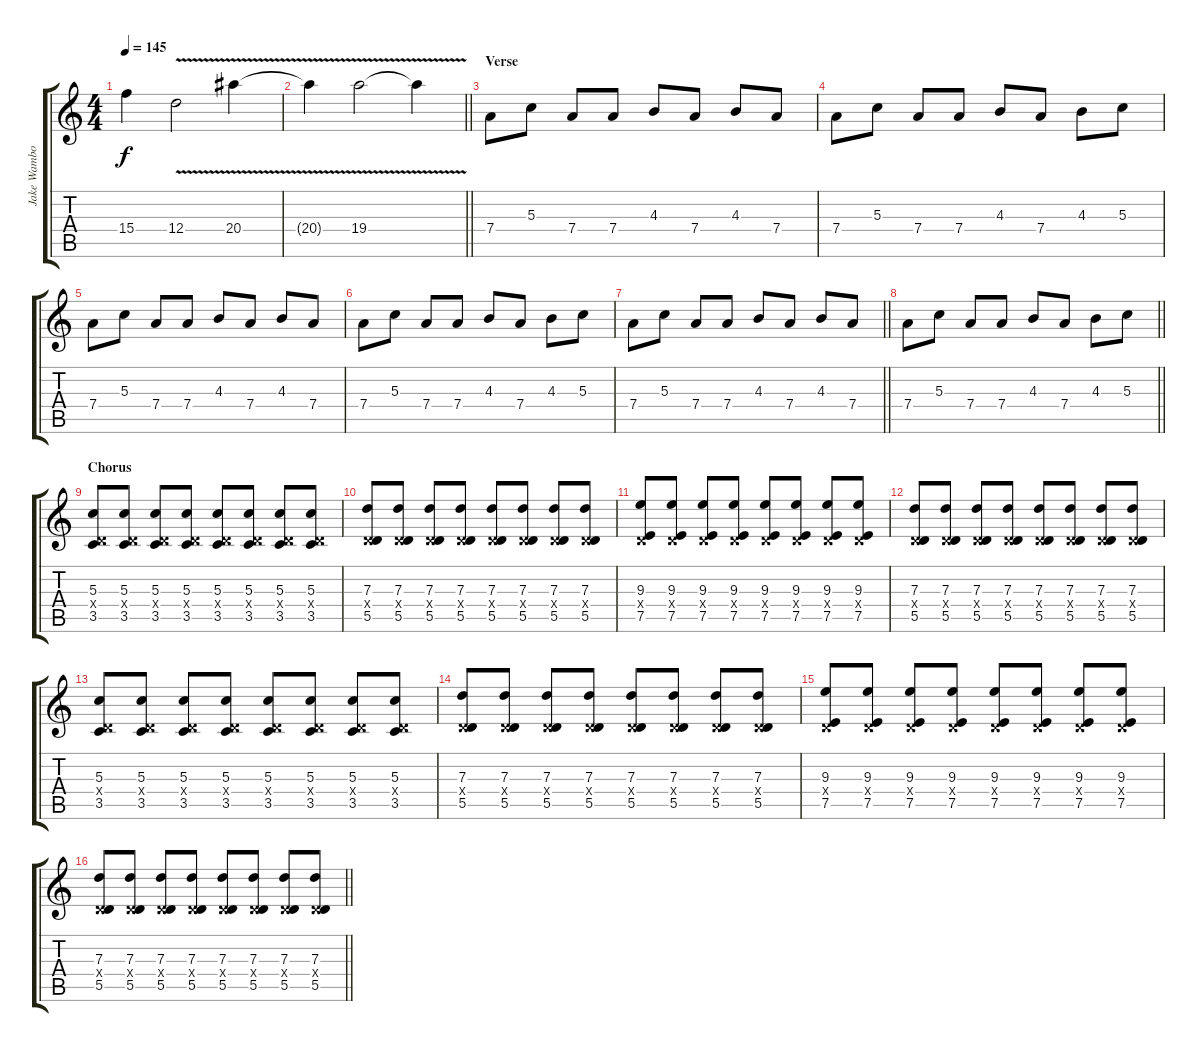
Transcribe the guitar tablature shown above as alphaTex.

\track ("Jake Wambold (Lead Guitar)" "Jake Wambo") {instrument electricguitarclean}
\staff {score tabs}
\tuning (E4 B3 G3 D3 A2 E2) {hide}
\ts (4 4)
\tempo 145
\clef g2
\ks c
15.4{t}.4{dy f} 12.4{v}.2 20.4{v}.4 |
\barLineRight lightlight
20.4{t}.4 19.4{v}.2 19.4{t}.4 |
\section ("" "Verse")
7.4.8{volume 6} 5.3.8 7.4.8 7.4.8 4.3.8 7.4.8 4.3.8 7.4.8 |
7.4.8 5.3.8 7.4.8 7.4.8 4.3.8 7.4.8 4.3.8 5.3.8 |
7.4.8 5.3.8 7.4.8 7.4.8 4.3.8 7.4.8 4.3.8 7.4.8 |
7.4.8 5.3.8 7.4.8 7.4.8 4.3.8 7.4.8 4.3.8 5.3.8 |
\barLineRight lightlight
7.4.8 5.3.8 7.4.8 7.4.8 4.3.8 7.4.8 4.3.8 7.4.8 |
\barLineRight lightlight
7.4.8 5.3.8 7.4.8 7.4.8 4.3.8 7.4.8 4.3.8 5.3.8 |
\section ("" "Chorus")
(5.3 0.4{x} 3.5).8{volume 11 instrument overdrivenguitar} (5.3 0.4{x} 3.5).8 (5.3 0.4{x} 3.5).8 (5.3 0.4{x} 3.5).8 (5.3 0.4{x} 3.5).8 (5.3 0.4{x} 3.5).8 (5.3 0.4{x} 3.5).8 (5.3 0.4{x} 3.5).8 |
(7.3 0.4{x} 5.5).8 (7.3 0.4{x} 5.5).8 (7.3 0.4{x} 5.5).8 (7.3 0.4{x} 5.5).8 (7.3 0.4{x} 5.5).8 (7.3 0.4{x} 5.5).8 (7.3 0.4{x} 5.5).8 (7.3 0.4{x} 5.5).8 |
(9.3 0.4{x} 7.5).8 (9.3 0.4{x} 7.5).8 (9.3 0.4{x} 7.5).8 (9.3 0.4{x} 7.5).8 (9.3 0.4{x} 7.5).8 (9.3 0.4{x} 7.5).8 (9.3 0.4{x} 7.5).8 (9.3 0.4{x} 7.5).8 |
(7.3 0.4{x} 5.5).8 (7.3 0.4{x} 5.5).8 (7.3 0.4{x} 5.5).8 (7.3 0.4{x} 5.5).8 (7.3 0.4{x} 5.5).8 (7.3 0.4{x} 5.5).8 (7.3 0.4{x} 5.5).8 (7.3 0.4{x} 5.5).8 |
(5.3 0.4{x} 3.5).8 (5.3 0.4{x} 3.5).8 (5.3 0.4{x} 3.5).8 (5.3 0.4{x} 3.5).8 (5.3 0.4{x} 3.5).8 (5.3 0.4{x} 3.5).8 (5.3 0.4{x} 3.5).8 (5.3 0.4{x} 3.5).8 |
(7.3 0.4{x} 5.5).8 (7.3 0.4{x} 5.5).8 (7.3 0.4{x} 5.5).8 (7.3 0.4{x} 5.5).8 (7.3 0.4{x} 5.5).8 (7.3 0.4{x} 5.5).8 (7.3 0.4{x} 5.5).8 (7.3 0.4{x} 5.5).8 |
(9.3 0.4{x} 7.5).8 (9.3 0.4{x} 7.5).8 (9.3 0.4{x} 7.5).8 (9.3 0.4{x} 7.5).8 (9.3 0.4{x} 7.5).8 (9.3 0.4{x} 7.5).8 (9.3 0.4{x} 7.5).8 (9.3 0.4{x} 7.5).8 |
\barLineRight lightlight
(7.3 0.4{x} 5.5).8 (7.3 0.4{x} 5.5).8 (7.3 0.4{x} 5.5).8 (7.3 0.4{x} 5.5).8 (7.3 0.4{x} 5.5).8 (7.3 0.4{x} 5.5).8 (7.3 0.4{x} 5.5).8 (7.3 0.4{x} 5.5).8
